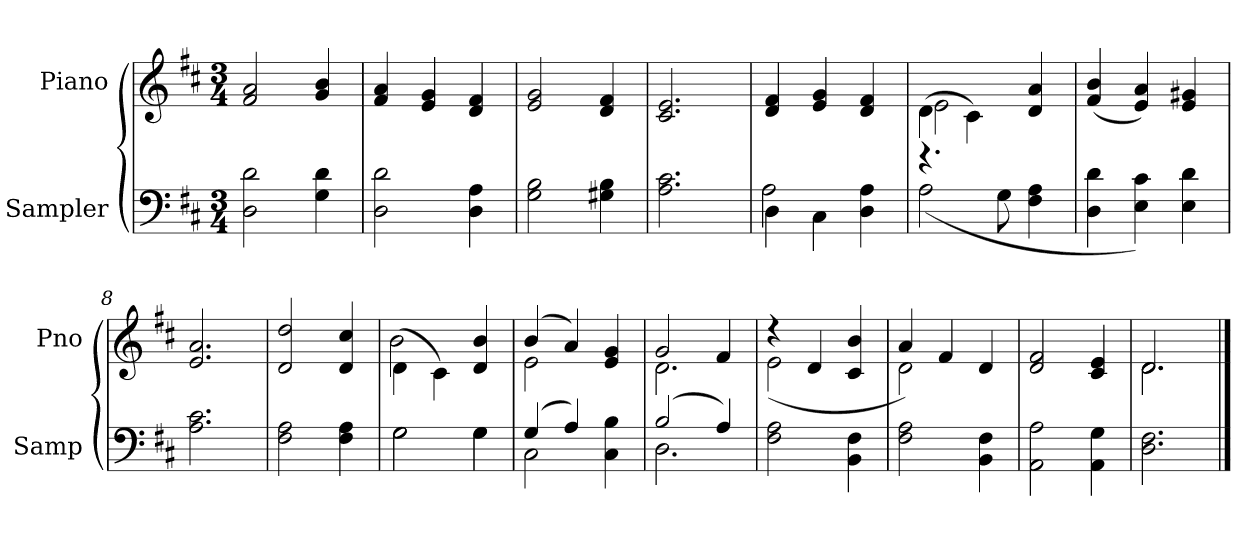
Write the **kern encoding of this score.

**kern	**kern
*part2	*part1
*staff2	*staff1
*I"Sampler	*I"Piano
*I'Samp	*I'Pno
*clefF4	*clefG2
*k[f#c#]	*k[f#c#]
*D:	*D:
*M3/4	*M3/4
=1	=1
2D 2d	2f# 2a
4G 4d	4g 4b
=2	=2
2D 2d	4f# 4a
.	4e 4g
4D 4A	4d 4f#
=3	=3
2G 2B	2e 2g
4G#X 4B	4d 4f#
=4	=4
2.A 2.c#	2.c# 2.e
=5	=5
*^	*
4D\	2A	4d 4f#
4C#\	.	4e 4g
4D 4A	4ryy	4d 4f#
=6	=6	=6
*	*	*^
4.r	(2A	(4d\	2e
.	.	4c#\)	.
8G\	.	.	.
4F# 4A	4ryy	4d 4a	4ryy
*v	*v	*	*
*	*v	*v
=7	=7
4D 4d	(4f# 4b
4E 4c#)	4e 4a)
4E 4d	4e 4g#X
=8	=8
2.A 2.c#	2.e 2.a
=9	=9
2F# 2A	2d 2dd
4F# 4A	4d 4cc#
=10	=10
*^	*^
2G\	2G	(4d\	2b
.	.	4c#\)	.
4G\	4G	4d 4b	4ryy
=11	=11	=11	=11
(4G/	2C#	(4b/	2e
4A/)	.	4a/)	.
4C# 4B	4ryy	4e 4g	4ryy
=12	=12	=12	=12
(2B/	2.D	2g/	2.d
4A/)	.	4f#/	.
*v	*v	*	*
=13	=13	=13
2F# 2A	4r	(2e
.	4d/	.
4BB 4F#	4c# 4b	4ryy
=14	=14	=14
2F# 2A	4a/)	2d
.	4f#/	.
4BB 4F#	4d	4ryy
*	*v	*v
=15	=15
2AA 2A	2d 2f#
4AA 4G	4c# 4e
=16	=16
*	*^
2.D 2.F#	2.d/	2.d
*	*v	*v
==	==
*-	*-
